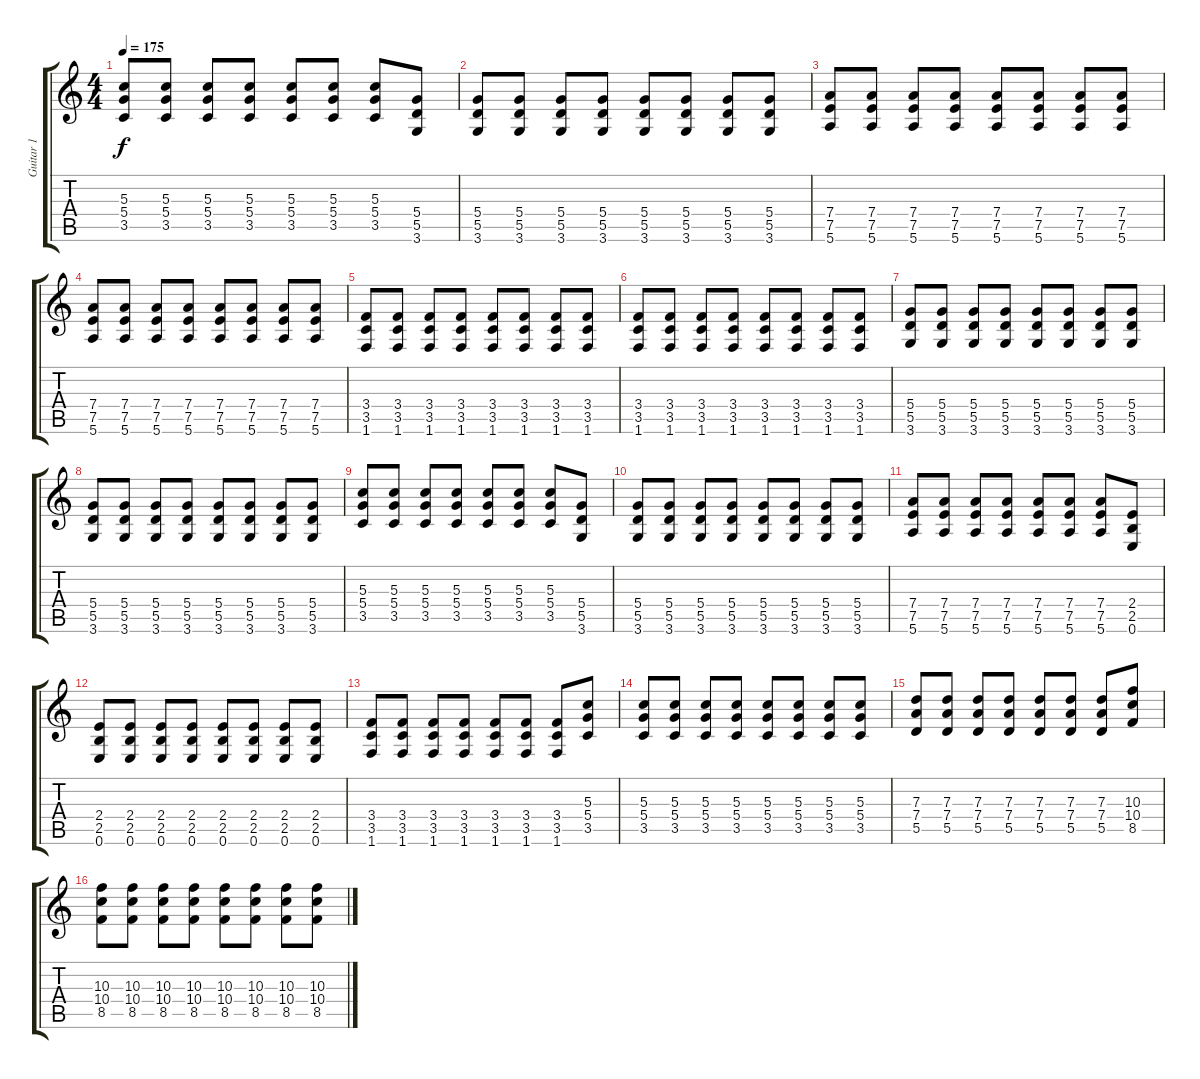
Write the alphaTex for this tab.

\track ("Guitar 1" "Guitar 1") {instrument overdrivenguitar}
\staff {score tabs}
\tuning (E4 B3 G3 D3 A2 E2) {hide}
\ts (4 4)
\tempo 175
\clef g2
\ks c
(5.3 5.4 3.5).8{dy f} (5.3 5.4 3.5).8 (5.3 5.4 3.5).8 (5.3 5.4 3.5).8 (5.3 5.4 3.5).8 (5.3 5.4 3.5).8 (5.3 5.4 3.5).8 (5.4 5.5 3.6).8 |
(5.4 5.5 3.6).8 (5.4 5.5 3.6).8 (5.4 5.5 3.6).8 (5.4 5.5 3.6).8 (5.4 5.5 3.6).8 (5.4 5.5 3.6).8 (5.4 5.5 3.6).8 (5.4 5.5 3.6).8 |
(7.4 7.5 5.6).8 (7.4 7.5 5.6).8 (7.4 7.5 5.6).8 (7.4 7.5 5.6).8 (7.4 7.5 5.6).8 (7.4 7.5 5.6).8 (7.4 7.5 5.6).8 (7.4 7.5 5.6).8 |
(7.4 7.5 5.6).8 (7.4 7.5 5.6).8 (7.4 7.5 5.6).8 (7.4 7.5 5.6).8 (7.4 7.5 5.6).8 (7.4 7.5 5.6).8 (7.4 7.5 5.6).8 (7.4 7.5 5.6).8 |
(3.4 3.5 1.6).8 (3.4 3.5 1.6).8 (3.4 3.5 1.6).8 (3.4 3.5 1.6).8 (3.4 3.5 1.6).8 (3.4 3.5 1.6).8 (3.4 3.5 1.6).8 (3.4 3.5 1.6).8 |
(3.4 3.5 1.6).8 (3.4 3.5 1.6).8 (3.4 3.5 1.6).8 (3.4 3.5 1.6).8 (3.4 3.5 1.6).8 (3.4 3.5 1.6).8 (3.4 3.5 1.6).8 (3.4 3.5 1.6).8 |
(5.4 5.5 3.6).8 (5.4 5.5 3.6).8 (5.4 5.5 3.6).8 (5.4 5.5 3.6).8 (5.4 5.5 3.6).8 (5.4 5.5 3.6).8 (5.4 5.5 3.6).8 (5.4 5.5 3.6).8 |
(5.4 5.5 3.6).8 (5.4 5.5 3.6).8 (5.4 5.5 3.6).8 (5.4 5.5 3.6).8 (5.4 5.5 3.6).8 (5.4 5.5 3.6).8 (5.4 5.5 3.6).8 (5.4 5.5 3.6).8 |
(5.3 5.4 3.5).8 (5.3 5.4 3.5).8 (5.3 5.4 3.5).8 (5.3 5.4 3.5).8 (5.3 5.4 3.5).8 (5.3 5.4 3.5).8 (5.3 5.4 3.5).8 (5.4 5.5 3.6).8 |
(5.4 5.5 3.6).8 (5.4 5.5 3.6).8 (5.4 5.5 3.6).8 (5.4 5.5 3.6).8 (5.4 5.5 3.6).8 (5.4 5.5 3.6).8 (5.4 5.5 3.6).8 (5.4 5.5 3.6).8 |
(7.4 7.5 5.6).8 (7.4 7.5 5.6).8 (7.4 7.5 5.6).8 (7.4 7.5 5.6).8 (7.4 7.5 5.6).8 (7.4 7.5 5.6).8 (7.4 7.5 5.6).8 (2.4 2.5 0.6).8 |
(2.4 2.5 0.6).8 (2.4 2.5 0.6).8 (2.4 2.5 0.6).8 (2.4 2.5 0.6).8 (2.4 2.5 0.6).8 (2.4 2.5 0.6).8 (2.4 2.5 0.6).8 (2.4 2.5 0.6).8 |
(3.4 3.5 1.6).8 (3.4 3.5 1.6).8 (3.4 3.5 1.6).8 (3.4 3.5 1.6).8 (3.4 3.5 1.6).8 (3.4 3.5 1.6).8 (3.4 3.5 1.6).8 (5.3 5.4 3.5).8 |
(5.3 5.4 3.5).8 (5.3 5.4 3.5).8 (5.3 5.4 3.5).8 (5.3 5.4 3.5).8 (5.3 5.4 3.5).8 (5.3 5.4 3.5).8 (5.3 5.4 3.5).8 (5.3 5.4 3.5).8 |
(7.3 7.4 5.5).8 (7.3 7.4 5.5).8 (7.3 7.4 5.5).8 (7.3 7.4 5.5).8 (7.3 7.4 5.5).8 (7.3 7.4 5.5).8 (7.3 7.4 5.5).8 (10.3 10.4 8.5).8 |
(10.3 10.4 8.5).8 (10.3 10.4 8.5).8 (10.3 10.4 8.5).8 (10.3 10.4 8.5).8 (10.3 10.4 8.5).8 (10.3 10.4 8.5).8 (10.3 10.4 8.5).8 (10.3 10.4 8.5).8
